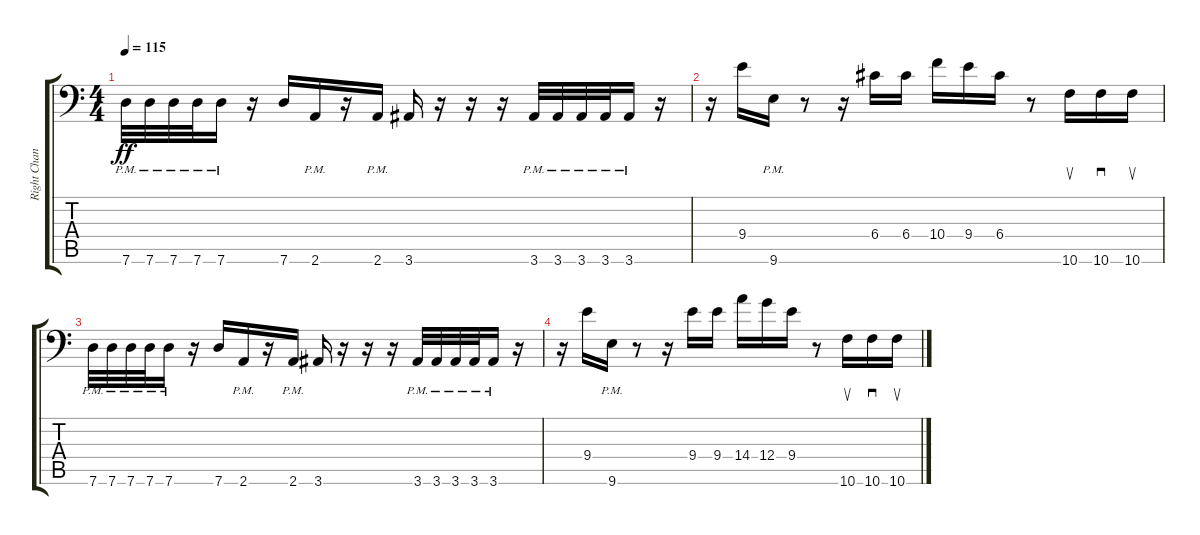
\track ("Right Channel" "Right Chan") {instrument distortionguitar}
\staff {score tabs}
\tuning (A3 E3 C3 G2 D2 G1) {hide}
\ts (4 4)
\tempo 115
\clef f4
\ks c
7.6{pm}.32{dy ff volume 0} 7.6{pm}.32 7.6{pm}.32 7.6{pm}.32 7.6{pm}.16 r.16 7.6.16 2.6{pm}.16 r.16 2.6{pm}.16 3.6.16 r.16 r.16 r.16 3.6{pm}.32 3.6{pm}.32 3.6{pm}.32 3.6{pm}.32 3.6{pm}.16 r.16 |
r.16 9.4.16 9.6{pm}.16 r.8 r.16 6.4.16 6.4.16 10.4.16 9.4.16 6.4.16 r.8 10.6.16{su} 10.6.16{sd} 10.6.16{su} |
7.6{pm}.32 7.6{pm}.32 7.6{pm}.32 7.6{pm}.32 7.6{pm}.16 r.16 7.6.16 2.6{pm}.16 r.16 2.6{pm}.16 3.6.16 r.16 r.16 r.16 3.6{pm}.32 3.6{pm}.32 3.6{pm}.32 3.6{pm}.32 3.6{pm}.16 r.16 |
r.16 9.4.16 9.6{pm}.16 r.8 r.16 9.4.16 9.4.16 14.4.16 12.4.16 9.4.16 r.8 10.6.16{su} 10.6.16{sd} 10.6.16{su}
